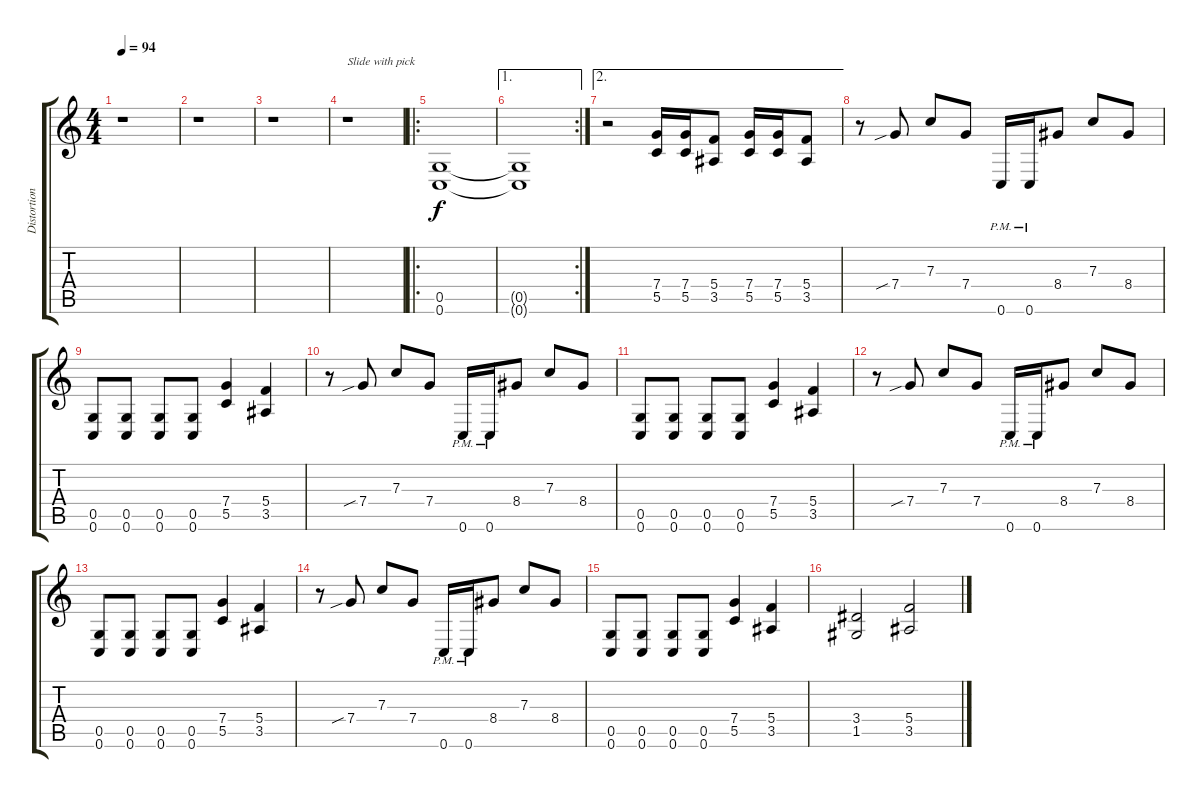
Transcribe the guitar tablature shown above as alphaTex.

\track ("Distortion guitar" "Distortion") {instrument distortionguitar}
\staff {score tabs}
\tuning (D4 A3 F3 C3 G2 C2) {hide}
\ts (4 4)
\tempo 94
\clef g2
\ks c
r.1{dy f instrument distortionguitar} |
r.1 |
r.1 |
r.1{txt "Slide with pick"} |
\ro
(0.5 0.6).1{instrument distortionguitar} |
\ae 1
\rc 2
(0.5{t} 0.6{t}).1 |
\ae 2
r.2 (7.4 5.5).16 (7.4 5.5).16 (5.4 3.5).8 (7.4 5.5).16 (7.4 5.5).16 (5.4 3.5).8 |
r.8 7.4{sib}.8 7.3.8 7.4.8 0.6{pm}.16 0.6{pm}.16 8.4.8 7.3.8 8.4.8 |
(0.5 0.6).8 (0.5 0.6).8 (0.5 0.6).8 (0.5 0.6).8 (7.4 5.5).4 (5.4 3.5).4 |
r.8 7.4{sib}.8 7.3.8 7.4.8 0.6{pm}.16 0.6{pm}.16 8.4.8 7.3.8 8.4.8 |
(0.5 0.6).8 (0.5 0.6).8 (0.5 0.6).8 (0.5 0.6).8 (7.4 5.5).4 (5.4 3.5).4 |
r.8 7.4{sib}.8 7.3.8 7.4.8 0.6{pm}.16 0.6{pm}.16 8.4.8 7.3.8 8.4.8 |
(0.5 0.6).8 (0.5 0.6).8 (0.5 0.6).8 (0.5 0.6).8 (7.4 5.5).4 (5.4 3.5).4 |
r.8 7.4{sib}.8 7.3.8 7.4.8 0.6{pm}.16 0.6{pm}.16 8.4.8 7.3.8 8.4.8 |
(0.5 0.6).8 (0.5 0.6).8 (0.5 0.6).8 (0.5 0.6).8 (7.4 5.5).4 (5.4 3.5).4 |
(3.4 1.5).2 (5.4 3.5).2
